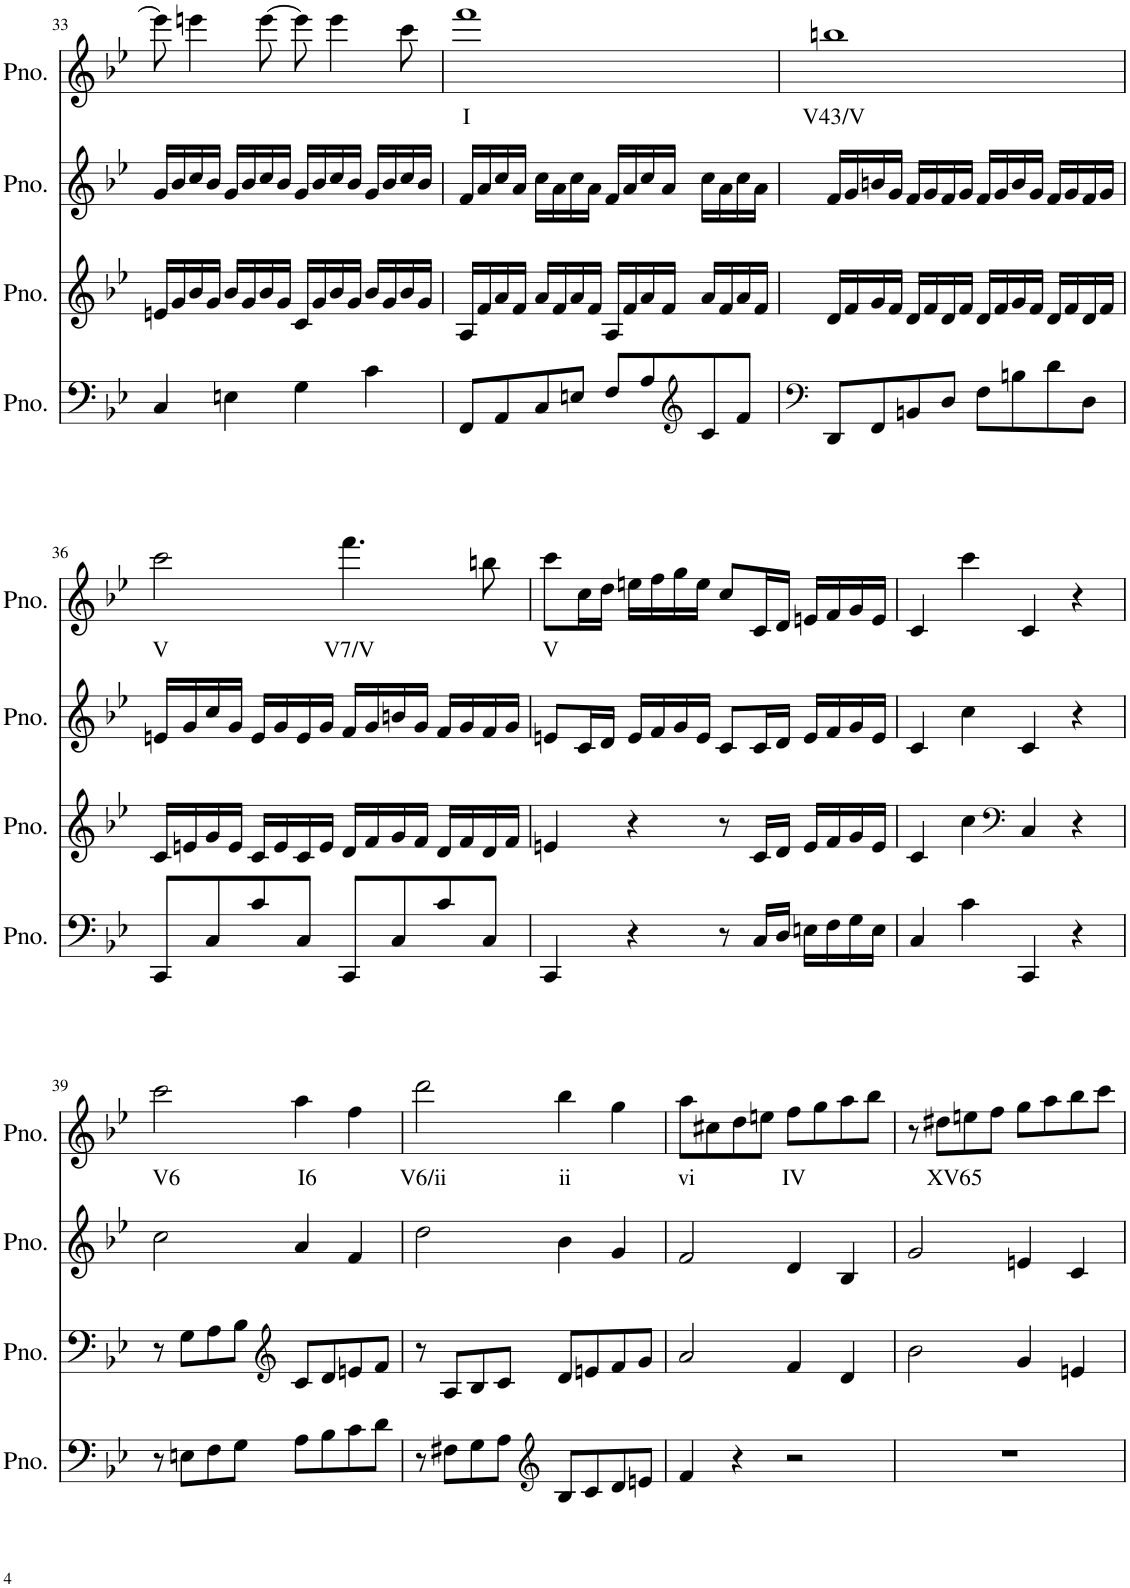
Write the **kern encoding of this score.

**kern	**kern	**kern	**kern	**text
*part4	*part3	*part2	*part1	*part1
*staff4	*staff3	*staff2	*staff1	*staff1
*I"Piano	*I"Piano	*I"Piano	*I"Piano, MIDI File Track 4 Ch4	*
*I'Pno.	*I'Pno.	*I'Pno.	*I'Pno.	*
!!LO:PB:g=z
*clefF4	*clefG2	*clefG2	*clefG2	*
*k[b-e-]	*k[b-e-]	*k[b-e-]	*k[b-e-]	*
*M4/4	*M4/4	*M4/4	*M4/4	*
=33	=33	=33	=33	=33
4C/	16en/LL	16g/LL	8eee\]	.
.	16g/	16b-/	.	.
.	16b-/	16cc/	4eeen\	.
.	16g/JJ	16b-/JJ	.	.
4En\	16b-/LL	16g/LL	.	.
.	16g/	16b-/	.	.
.	16b-/	16cc/	[8eee\	.
.	16g/JJ	16b-/JJ	.	.
4G\	16c/LL	16g/LL	8eee\]	.
.	16g/	16b-/	.	.
.	16b-/	16cc/	4eee\	.
.	16g/JJ	16b-/JJ	.	.
4c\	16b-/LL	16g/LL	.	.
.	16g/	16b-/	.	.
.	16b-/	16cc/	8ccc\	.
.	16g/JJ	16b-/JJ	.	.
=34	=34	=34	=34	=34
!	!	!	!	!LO:LY:b
8FF/L	16A/LL	16f/LL	1fff	I
.	16f/	16a/	.	.
8AA/	16a/	16cc/	.	.
.	16f/JJ	16a/JJ	.	.
8C/	16a/LL	16cc\LL	.	.
.	16f/	16a\	.	.
8En/J	16a/	16cc\	.	.
.	16f/JJ	16a\JJ	.	.
8F/L	16A/LL	16f/LL	.	.
.	16f/	16a/	.	.
8A/	16a/	16cc/	.	.
.	16f/JJ	16a/JJ	.	.
*clefG2	*	*	*	*
8c/	16a/LL	16cc\LL	.	.
.	16f/	16a\	.	.
8f/J	16a/	16cc\	.	.
.	16f/JJ	16a\JJ	.	.
=35	=35	=35	=35	=35
*clefF4	*	*	*	*
!	!	!	!	!LO:LY:b
8DD/L	16d/LL	16f/LL	1bbn	V43/V
.	16f/	16g/	.	.
8FF/	16g/	16bn/	.	.
.	16f/JJ	16g/JJ	.	.
8BBn/	16d/LL	16f/LL	.	.
.	16f/	16g/	.	.
8D/J	16d/	16f/	.	.
.	16f/JJ	16g/JJ	.	.
8F\L	16d/LL	16f/LL	.	.
.	16f/	16g/	.	.
8Bn\	16g/	16b/	.	.
.	16f/JJ	16g/JJ	.	.
8d\	16d/LL	16f/LL	.	.
.	16f/	16g/	.	.
8D\J	16d/	16f/	.	.
.	16f/JJ	16g/JJ	.	.
!!LO:LB:g=z
=36	=36	=36	=36	=36
!	!	!	!	!LO:LY:b
8CC/L	16c/LL	16en/LL	2ccc\	V
.	16en/	16g/	.	.
8C/	16g/	16cc/	.	.
.	16e/JJ	16g/JJ	.	.
8c/	16c/LL	16e/LL	.	.
.	16e/	16g/	.	.
8C/J	16c/	16e/	.	.
.	16e/JJ	16g/JJ	.	.
!	!	!	!	!LO:LY:b
8CC/L	16d/LL	16f/LL	4.fff\	V7/V
.	16f/	16g/	.	.
8C/	16g/	16bn/	.	.
.	16f/JJ	16g/JJ	.	.
8c/	16d/LL	16f/LL	.	.
.	16f/	16g/	.	.
8C/J	16d/	16f/	8bbn\	.
.	16f/JJ	16g/JJ	.	.
=37	=37	=37	=37	=37
!	!	!	!	!LO:LY:b
4CC/	4en/	8en/L	8ccc\L	V
.	.	16c/L	16cc\L	.
.	.	16d/JJ	16dd\JJ	.
4r	4r	16e/LL	16een\LL	.
.	.	16f/	16ff\	.
.	.	16g/	16gg\	.
.	.	16e/JJ	16ee\JJ	.
8r	8r	8c/L	8cc/L	.
16C/LL	16c/LL	16c/L	16c/L	.
16D/JJ	16d/JJ	16d/JJ	16d/JJ	.
16En\LL	16e/LL	16e/LL	16en/LL	.
16F\	16f/	16f/	16f/	.
16G\	16g/	16g/	16g/	.
16E\JJ	16e/JJ	16e/JJ	16e/JJ	.
=38	=38	=38	=38	=38
4C/	4c/	4c/	4c/	.
4c\	4cc\	4cc\	4ccc\	.
*	*clefF4	*	*	*
4CC/	4C/	4c/	4c/	.
4r	4r	4r	4r	.
!!LO:LB:g=z
=39	=39	=39	=39	=39
!	!	!	!	!LO:LY:b
8r	8r	2cc\	2ccc\	V6
8En\L	8G\L	.	.	.
8F\	8A\	.	.	.
8G\J	8B-\J	.	.	.
*	*clefG2	*	*	*
!	!	!	!	!LO:LY:b
8A\L	8c/L	4a/	4aa\	I6
8B-\	8d/	.	.	.
8c\	8en/	4f/	4ff\	.
8d\J	8f/J	.	.	.
=40	=40	=40	=40	=40
!	!	!	!	!LO:LY:b
8r	8r	2dd\	2ddd\	V6/ii
8F#X\L	8A/L	.	.	.
8G\	8B-/	.	.	.
8A\J	8c/J	.	.	.
*clefG2	*	*	*	*
!	!	!	!	!LO:LY:b
8B-/L	8d/L	4b-\	4bb-\	ii
8c/	8en/	.	.	.
8d/	8f/	4g/	4gg\	.
8en/J	8g/J	.	.	.
=41	=41	=41	=41	=41
!	!	!	!	!LO:LY:b
4f/	2a/	2f/	8aa\L	vi
.	.	.	8cc#X\	.
4r	.	.	8dd\	.
.	.	.	8een\J	.
!	!	!	!	!LO:LY:b
2r	4f/	4d/	8ff\L	IV
.	.	.	8gg\	.
.	4d/	4B-/	8aa\	.
.	.	.	8bb-\J	.
=42	=42	=42	=42	=42
1r	2b-\	2g/	8r	.
!	!	!	!	!LO:LY:b
.	.	.	8dd#X\L	XV65
.	.	.	8een\	.
.	.	.	8ff\J	.
.	4g/	4en/	8gg\L	.
.	.	.	8aa\	.
.	4en/	4c/	8bb-\	.
.	.	.	8ccc\J	.
=	=	=	=	=
*-	*-	*-	*-	*-
